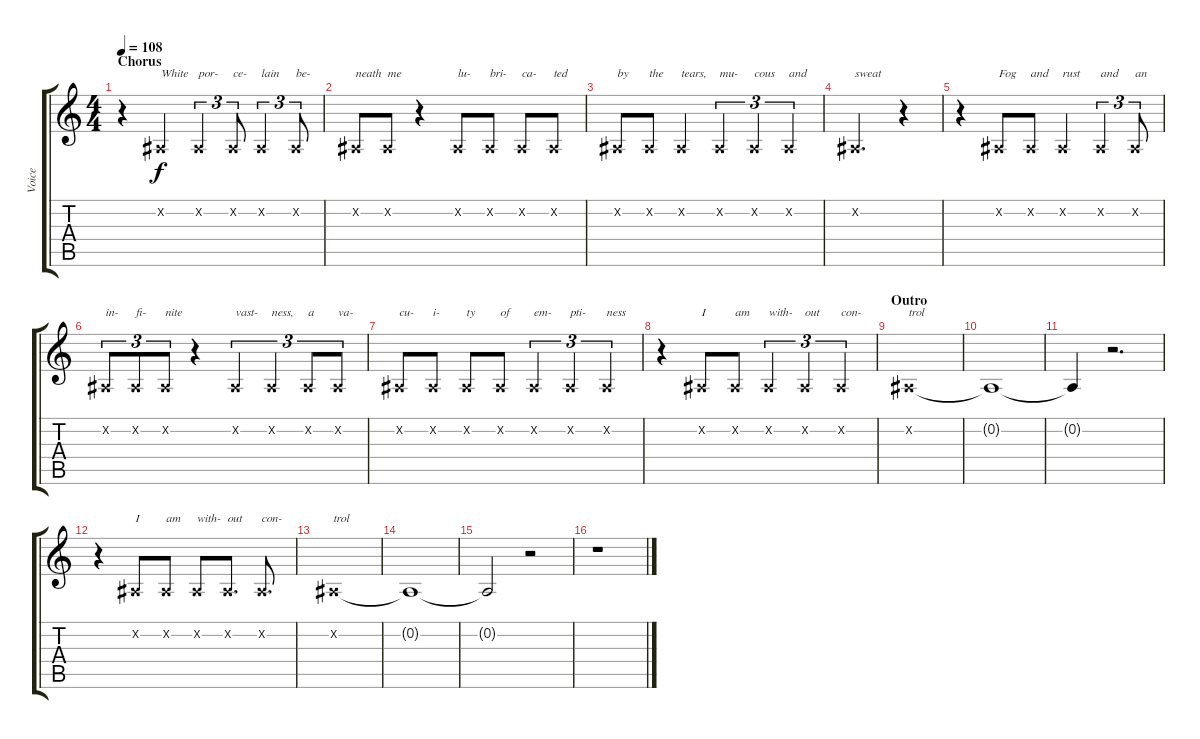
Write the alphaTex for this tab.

\track ("Voice" "Voice") {instrument lead6voice}
\staff {score tabs}
\tuning (Eb4 Bb3 Gb3 Db3 Ab2 Db2) {hide}
\ts (4 4)
\section ("" "Chorus")
\tempo 108
\clef g2
\ks c
r.4{dy f} 0.2{x}.4{txt "White"} 0.2{x}.4{tu (3 2) txt "por-"} 0.2{x}.8{tu (3 2) txt "ce-"} 0.2{x}.4{tu (3 2) txt "lain"} 0.2{x}.8{tu (3 2) txt "be-"} |
0.2{x}.8{txt "neath"} 0.2{x}.8{txt "me"} r.4 0.2{x}.8{txt "lu-"} 0.2{x}.8{txt "bri-"} 0.2{x}.8{txt "ca-"} 0.2{x}.8{txt "ted"} |
0.2{x}.8{txt "by"} 0.2{x}.8{txt "the"} 0.2{x}.4{txt "tears,"} 0.2{x}.4{tu (3 2) txt "mu-"} 0.2{x}.4{tu (3 2) txt "cous"} 0.2{x}.4{tu (3 2) txt "and"} |
0.2{x}.2{d txt "sweat"} r.4 |
r.4 0.2{x}.8{txt "Fog"} 0.2{x}.8{txt "and"} 0.2{x}.4{txt "rust"} 0.2{x}.4{tu (3 2) txt "and"} 0.2{x}.8{tu (3 2) txt "an"} |
0.2{x}.8{tu (3 2) txt "in-"} 0.2{x}.8{tu (3 2) txt "fi-"} 0.2{x}.8{tu (3 2) txt "nite"} r.4 0.2{x}.4{tu (3 2) txt "vast-"} 0.2{x}.4{tu (3 2) txt "ness,"} 0.2{x}.8{tu (3 2) txt "a"} 0.2{x}.8{tu (3 2) txt "va-"} |
0.2{x}.8{txt "cu-"} 0.2{x}.8{txt "i-"} 0.2{x}.8{txt "ty"} 0.2{x}.8{txt "of"} 0.2{x}.4{tu (3 2) txt "em-"} 0.2{x}.4{tu (3 2) txt "pti-"} 0.2{x}.4{tu (3 2) txt "ness"} |
r.4 0.2{x}.8{txt "I"} 0.2{x}.8{txt "am"} 0.2{x}.4{tu (3 2) txt "with-"} 0.2{x}.4{tu (3 2) txt "out"} 0.2{x}.4{tu (3 2) txt "con-"} |
\section ("" "Outro")
0.2{x}.1{txt "trol"} |
0.2{t}.1 |
0.2{t}.4 r.2{d} |
r.4 0.2{x}.8{txt "I"} 0.2{x}.8{txt "am"} 0.2{x}.8{txt "with-"} 0.2{x}.8{d txt "out"} 0.2{x}.8{d txt "con-"} |
0.2{x}.1{txt "trol"} |
0.2{t}.1 |
0.2{t}.2 r.2 |
r.1
